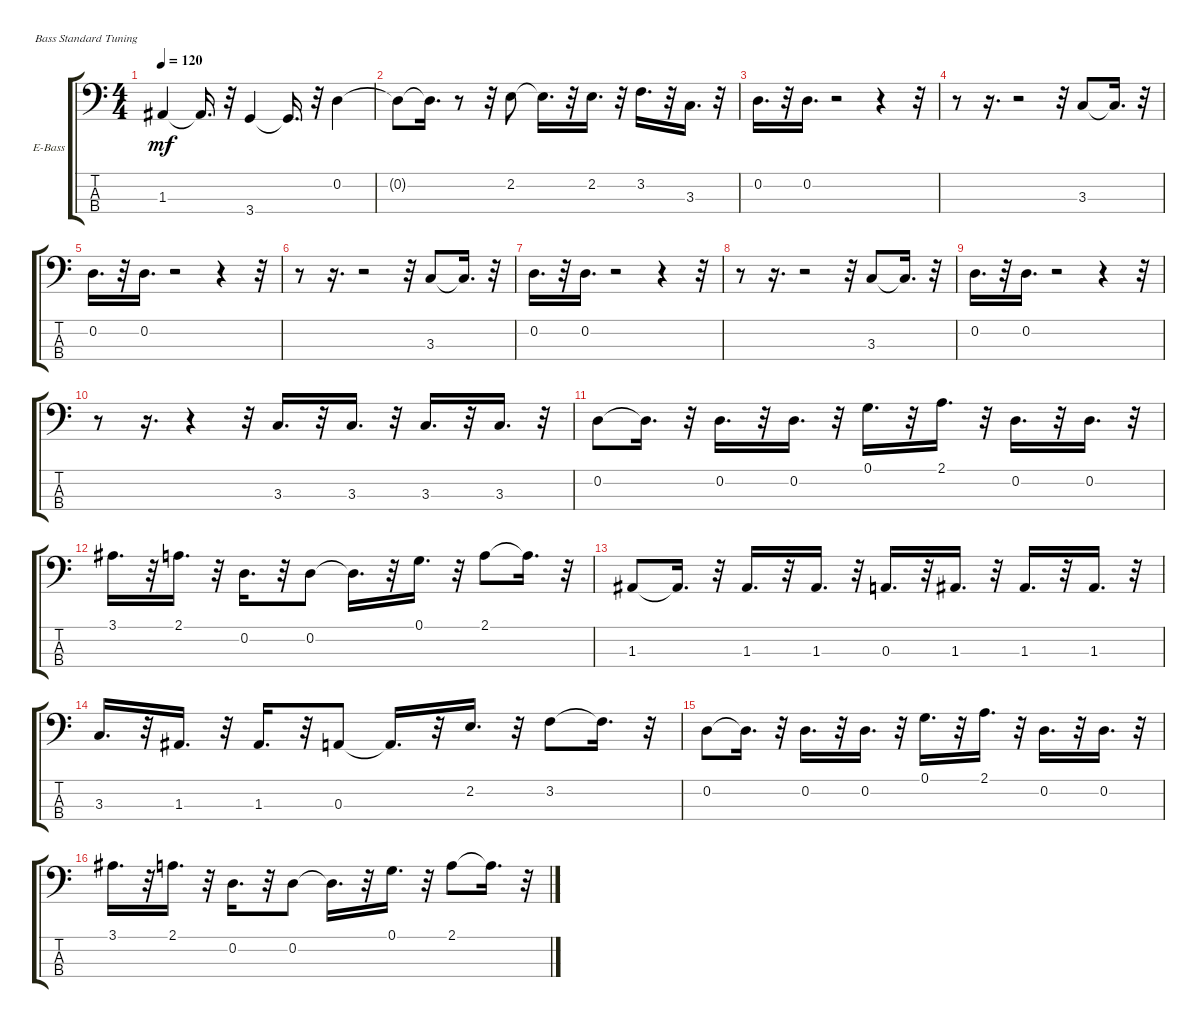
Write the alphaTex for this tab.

\bracketExtendMode groupsimilarinstruments
\firstSystemTrackNameOrientation horizontal
\otherSystemsTrackNameOrientation horizontal
\track ("" "E-Bass") {instrument electricbassfinger}
\staff {score tabs}
\tuning (G2 D2 A1 E1)
\ts (4 4)
\tempo 120
\clef f4
\ks c
1.3.4{dy mf} 1.3{t}.16{d} r.32 3.4.4 3.4{t}.16{d} r.32 0.2.4 |
0.2{t}.8 0.2{t}.16{d} r.8 r.32 2.2.8 2.2{t}.16{d} r.32 2.2.16{d} r.32 3.2.16{d} r.32 3.3.16{d} r.32 |
0.2.16{d} r.32 0.2.16{d} r.2 r.4 r.32 |
r.8 r.16{d} r.2 r.32 3.3.8 3.3{t}.16{d} r.32 |
0.2.16{d} r.32 0.2.16{d} r.2 r.4 r.32 |
r.8 r.16{d} r.2 r.32 3.3.8 3.3{t}.16{d} r.32 |
0.2.16{d} r.32 0.2.16{d} r.2 r.4 r.32 |
r.8 r.16{d} r.2 r.32 3.3.8 3.3{t}.16{d} r.32 |
0.2.16{d} r.32 0.2.16{d} r.2 r.4 r.32 |
r.8 r.16{d} r.4 r.32 3.3.16{d} r.32 3.3.16{d} r.32 3.3.16{d} r.32 3.3.16{d} r.32 |
0.2.8 0.2{t}.16{d} r.32 0.2.16{d} r.32 0.2.16{d} r.32 0.1.16{d} r.32 2.1.16{d} r.32 0.2.16{d} r.32 0.2.16{d} r.32 |
3.1.16{d} r.32 2.1.16{d} r.32 0.2.16{d} r.32 0.2.8 0.2{t}.16{d} r.32 0.1.16{d} r.32 2.1.8 2.1{t}.16{d} r.32 |
1.3.8 1.3{t}.16{d} r.32 1.3.16{d} r.32 1.3.16{d} r.32 0.3.16{d} r.32 1.3.16{d} r.32 1.3.16{d} r.32 1.3.16{d} r.32 |
3.3.16{d} r.32 1.3.16{d} r.32 1.3.16{d} r.32 0.3.8 0.3{t}.16{d} r.32 2.2.16{d} r.32 3.2.8 3.2{t}.16{d} r.32 |
0.2.8 0.2{t}.16{d} r.32 0.2.16{d} r.32 0.2.16{d} r.32 0.1.16{d} r.32 2.1.16{d} r.32 0.2.16{d} r.32 0.2.16{d} r.32 |
3.1.16{d} r.32 2.1.16{d} r.32 0.2.16{d} r.32 0.2.8 0.2{t}.16{d} r.32 0.1.16{d} r.32 2.1.8 2.1{t}.16{d} r.32
